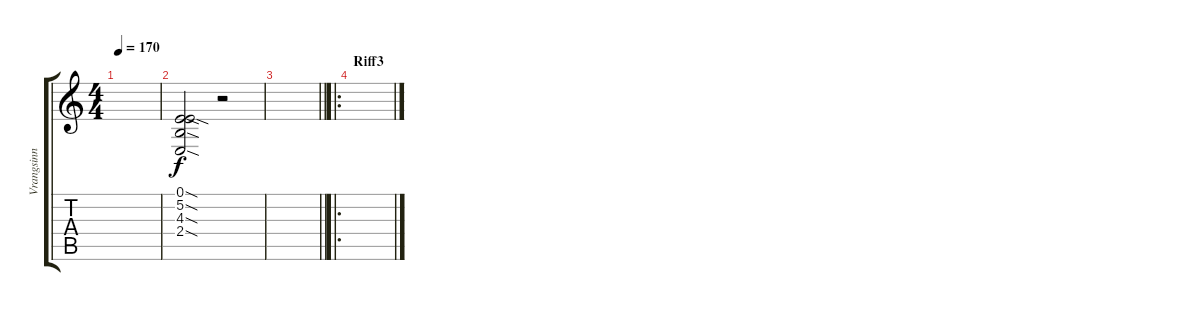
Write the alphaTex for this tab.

\track ("Vrangsinn - Synth + Sound FX" "Vrangsinn ") {instrument stringensemble2}
\staff {score tabs}
\tuning (E4 B3 G3 D3 A2 E2) {hide}
\ts (4 4)
\tempo 170
\clef g2
\ks c
|
(0.1{sod} 5.2{sod} 4.3{sod} 2.4{sod}).2 r.2 |
\barLineRight lightlight
|
\ro
\section ("" "Riff3")
